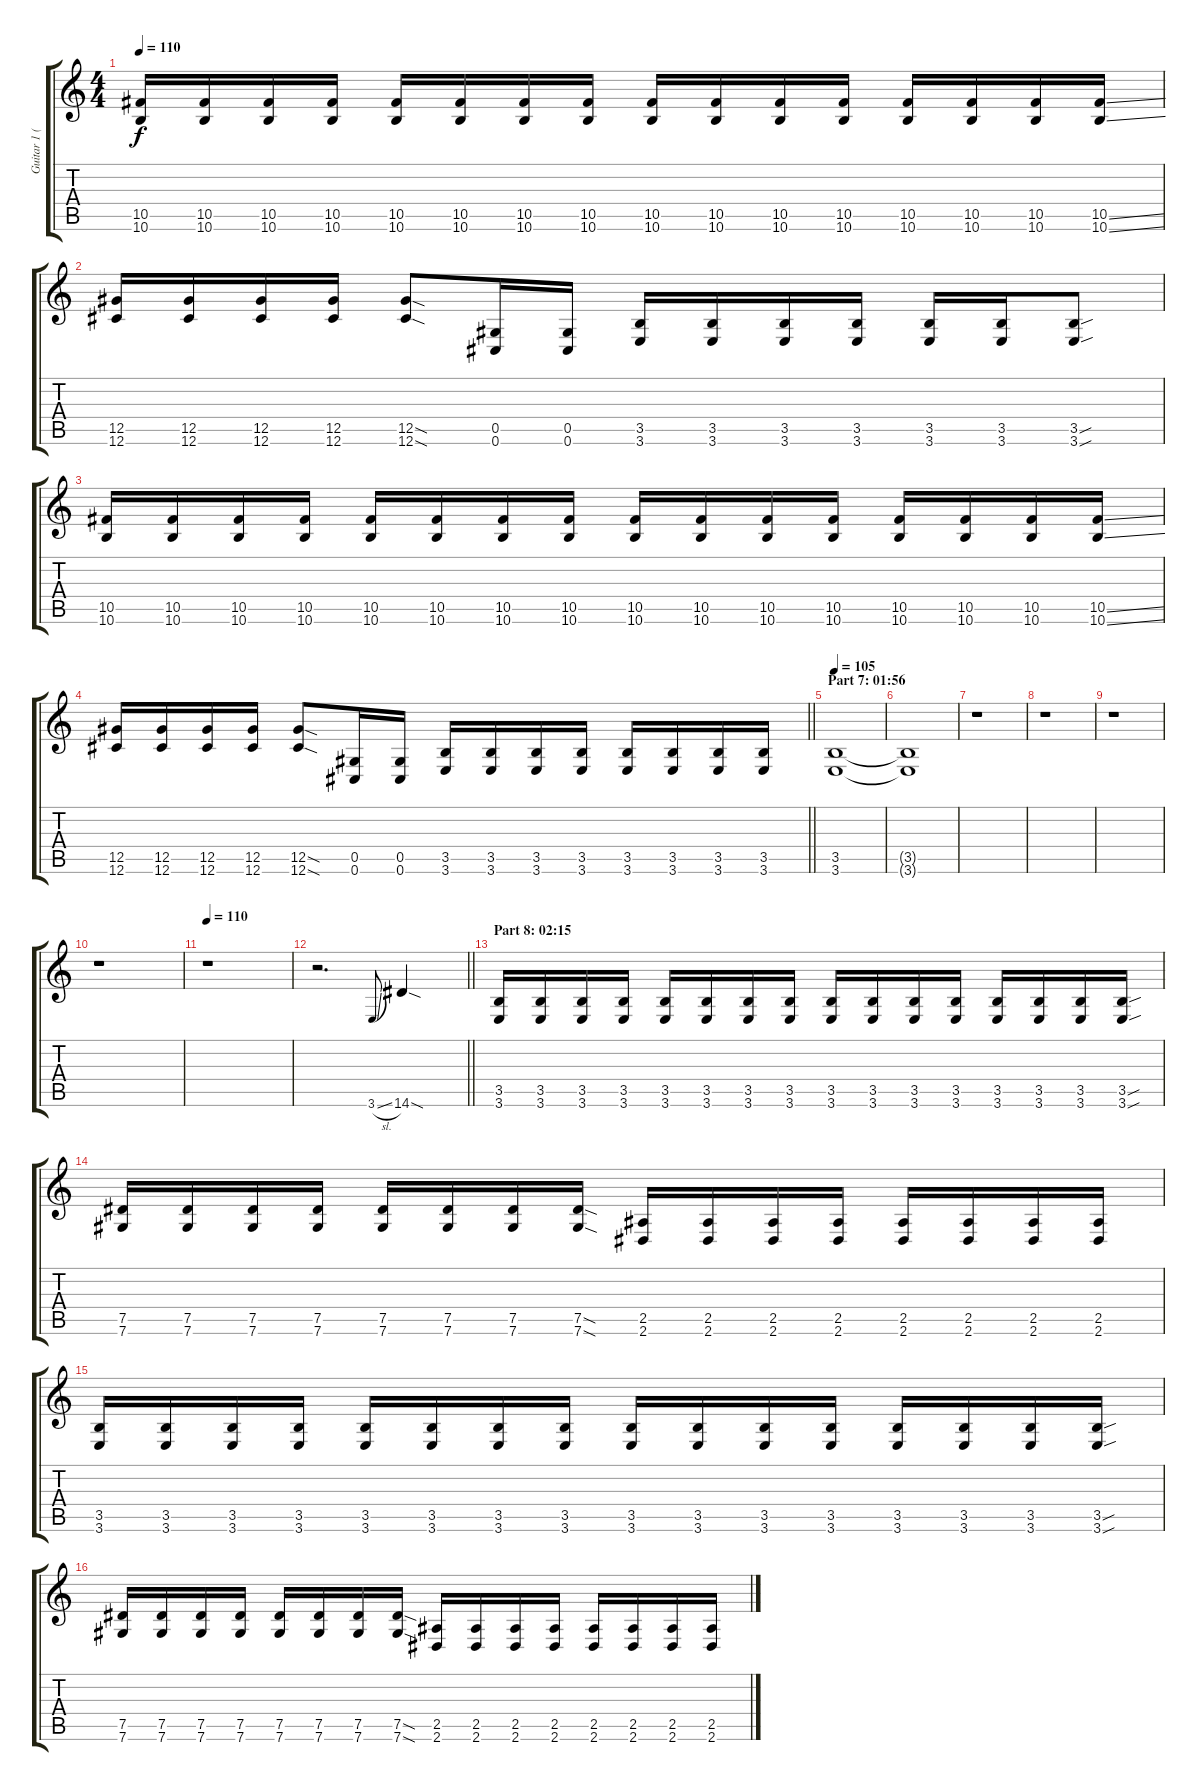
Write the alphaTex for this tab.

\track ("Guitar 1 (Distortion)" "Guitar 1 (") {instrument distortionguitar}
\staff {score tabs}
\tuning (Eb4 Bb3 Gb3 Db3 Ab2 Db2) {hide}
\ts (4 4)
\tempo 110
\clef g2
\ks c
(10.5 10.6).16{dy f} (10.5 10.6).16 (10.5 10.6).16 (10.5 10.6).16 (10.5 10.6).16 (10.5 10.6).16 (10.5 10.6).16 (10.5 10.6).16 (10.5 10.6).16 (10.5 10.6).16 (10.5 10.6).16 (10.5 10.6).16 (10.5 10.6).16 (10.5 10.6).16 (10.5 10.6).16 (10.5{ss} 10.6{ss}).16 |
(12.5 12.6).16 (12.5 12.6).16 (12.5 12.6).16 (12.5 12.6).16 (12.5{sod} 12.6{sod}).8 (0.5 0.6).16 (0.5 0.6).16 (3.5 3.6).16 (3.5 3.6).16 (3.5 3.6).16 (3.5 3.6).16 (3.5 3.6).16 (3.5 3.6).16 (3.5{sou} 3.6{sou}).8 |
(10.5 10.6).16 (10.5 10.6).16 (10.5 10.6).16 (10.5 10.6).16 (10.5 10.6).16 (10.5 10.6).16 (10.5 10.6).16 (10.5 10.6).16 (10.5 10.6).16 (10.5 10.6).16 (10.5 10.6).16 (10.5 10.6).16 (10.5 10.6).16 (10.5 10.6).16 (10.5 10.6).16 (10.5{ss} 10.6{ss}).16 |
\barLineRight lightlight
(12.5 12.6).16 (12.5 12.6).16 (12.5 12.6).16 (12.5 12.6).16 (12.5{sod} 12.6{sod}).8 (0.5 0.6).16 (0.5 0.6).16 (3.5 3.6).16 (3.5 3.6).16 (3.5 3.6).16 (3.5 3.6).16 (3.5 3.6).16 (3.5 3.6).16 (3.5 3.6).16 (3.5 3.6).16 |
\section ("" "Part 7: 01:56")
\tempo 105
(3.5 3.6).1{volume 0} |
(3.5{t} 3.6{t}).1 |
r.1 |
r.1 |
r.1 |
r.1 |
\tempo 110
r.1 |
\barLineRight lightlight
r.2{d volume 12} 3.6{sl}.8{gr onbeat} 14.6{sod}.4 |
\section ("" "Part 8: 02:15")
(3.5 3.6).16 (3.5 3.6).16 (3.5 3.6).16 (3.5 3.6).16 (3.5 3.6).16 (3.5 3.6).16 (3.5 3.6).16 (3.5 3.6).16 (3.5 3.6).16 (3.5 3.6).16 (3.5 3.6).16 (3.5 3.6).16 (3.5 3.6).16 (3.5 3.6).16 (3.5 3.6).16 (3.5{sou} 3.6{sou}).16 |
(7.5 7.6).16 (7.5 7.6).16 (7.5 7.6).16 (7.5 7.6).16 (7.5 7.6).16 (7.5 7.6).16 (7.5 7.6).16 (7.5{sod} 7.6{sod}).16 (2.5 2.6).16 (2.5 2.6).16 (2.5 2.6).16 (2.5 2.6).16 (2.5 2.6).16 (2.5 2.6).16 (2.5 2.6).16 (2.5 2.6).16 |
(3.5 3.6).16 (3.5 3.6).16 (3.5 3.6).16 (3.5 3.6).16 (3.5 3.6).16 (3.5 3.6).16 (3.5 3.6).16 (3.5 3.6).16 (3.5 3.6).16 (3.5 3.6).16 (3.5 3.6).16 (3.5 3.6).16 (3.5 3.6).16 (3.5 3.6).16 (3.5 3.6).16 (3.5{sou} 3.6{sou}).16 |
(7.5 7.6).16 (7.5 7.6).16 (7.5 7.6).16 (7.5 7.6).16 (7.5 7.6).16 (7.5 7.6).16 (7.5 7.6).16 (7.5{sod} 7.6{sod}).16 (2.5 2.6).16 (2.5 2.6).16 (2.5 2.6).16 (2.5 2.6).16 (2.5 2.6).16 (2.5 2.6).16 (2.5 2.6).16 (2.5 2.6).16
